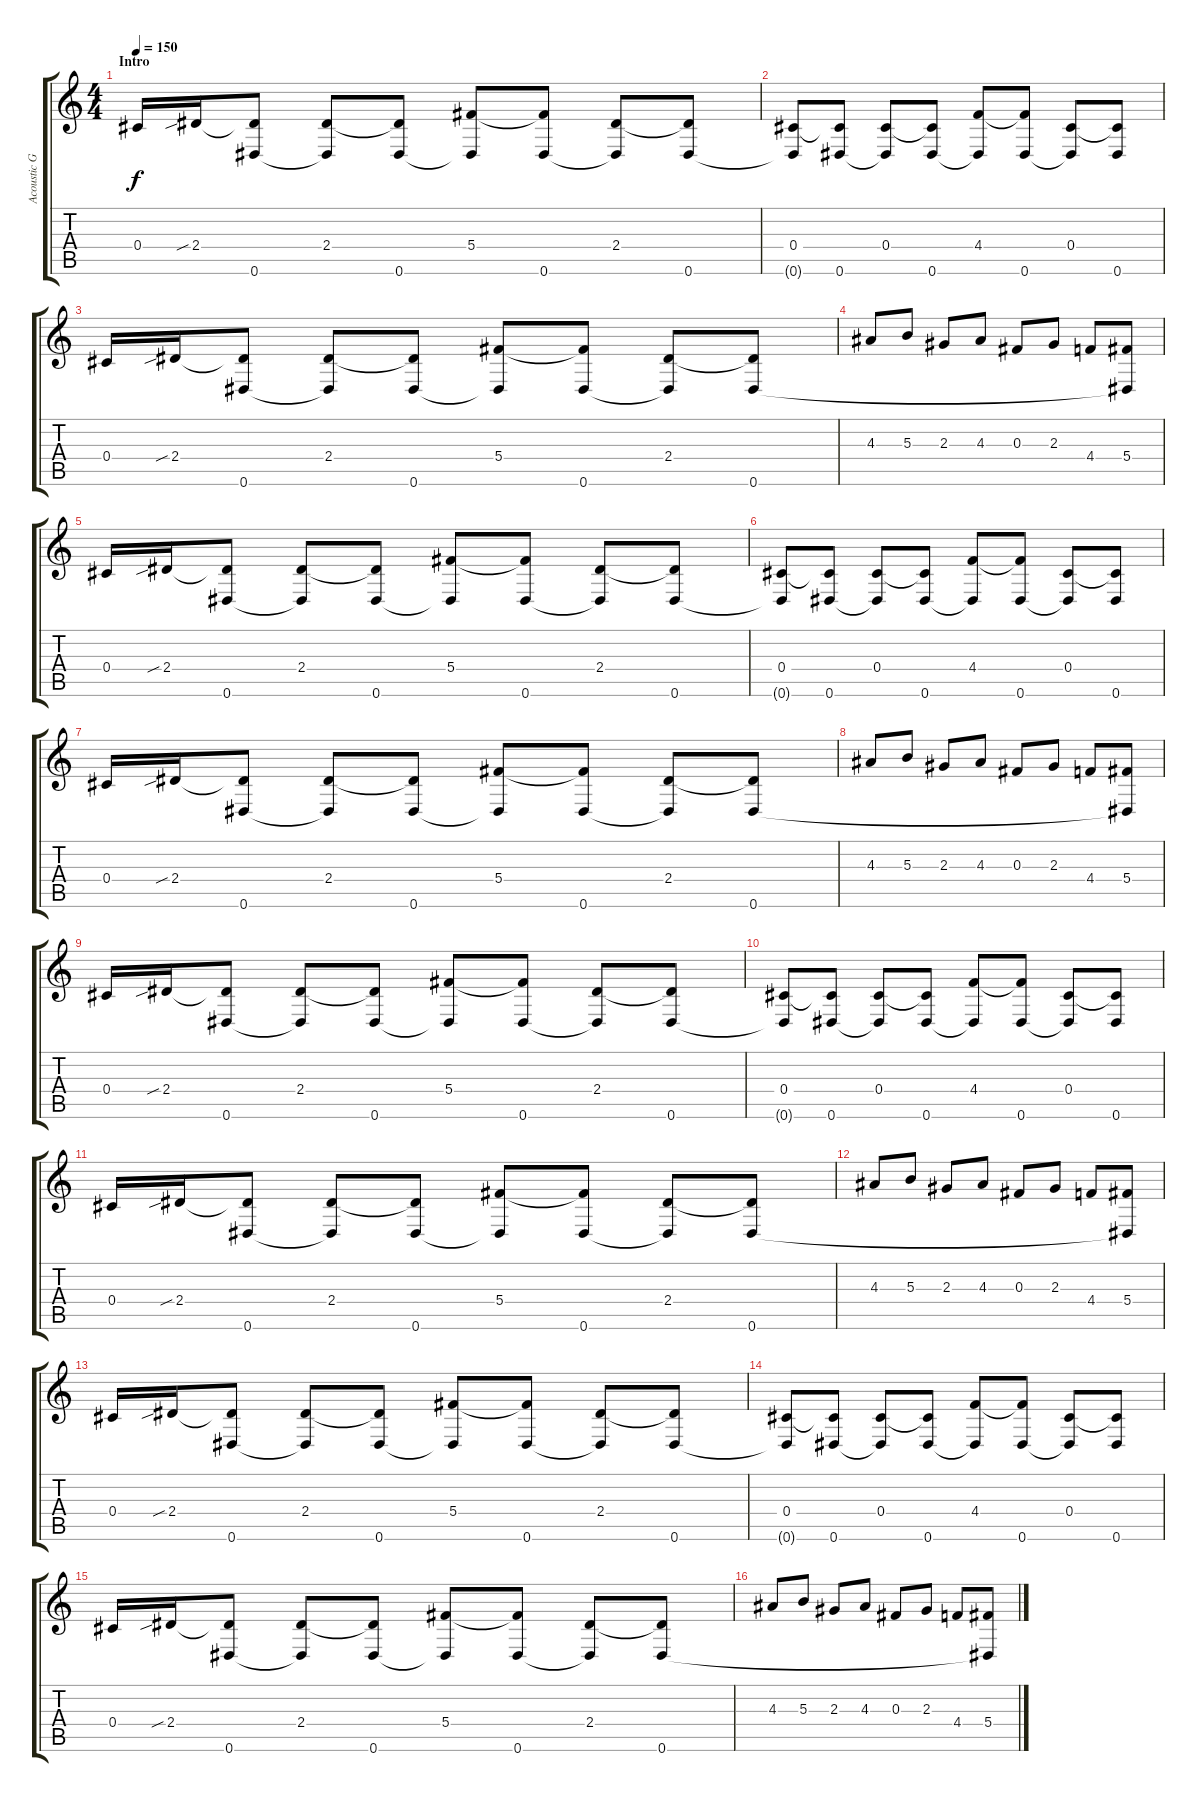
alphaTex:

\track ("Acoustic Guitar" "Acoustic G") {instrument acousticguitarsteel}
\staff {score tabs}
\tuning (Eb4 Bb3 Gb3 Db3 Ab2 Eb2) {hide}
\ts (4 4)
\section ("" "Intro")
\tempo 150
\clef g2
\ks c
0.4.16{dy f instrument acousticguitarsteel} 2.4{sib}.16 (2.4{t} 0.6).8 (2.4 0.6{t}).8 (2.4{t} 0.6).8 (5.4 0.6{t}).8 (5.4{t} 0.6).8 (2.4 0.6{t}).8 (2.4{t} 0.6).8 |
(0.4 0.6{t}).8 (0.4{t} 0.6).8 (0.4 0.6{t}).8 (0.4{t} 0.6).8 (4.4 0.6{t}).8 (4.4{t} 0.6).8 (0.4 0.6{t}).8 (0.4{t} 0.6).8 |
0.4.16 2.4{sib}.16 (2.4{t} 0.6).8 (2.4 0.6{t}).8 (2.4{t} 0.6).8 (5.4 0.6{t}).8 (5.4{t} 0.6).8 (2.4 0.6{t}).8 (2.4{t} 0.6).8 |
4.3.8 5.3.8 2.3.8 4.3.8 0.3.8 2.3.8 4.4.8 (5.4 0.6{t}).8 |
0.4.16 2.4{sib}.16 (2.4{t} 0.6).8 (2.4 0.6{t}).8 (2.4{t} 0.6).8 (5.4 0.6{t}).8 (5.4{t} 0.6).8 (2.4 0.6{t}).8 (2.4{t} 0.6).8 |
(0.4 0.6{t}).8 (0.4{t} 0.6).8 (0.4 0.6{t}).8 (0.4{t} 0.6).8 (4.4 0.6{t}).8 (4.4{t} 0.6).8 (0.4 0.6{t}).8 (0.4{t} 0.6).8 |
0.4.16 2.4{sib}.16 (2.4{t} 0.6).8 (2.4 0.6{t}).8 (2.4{t} 0.6).8 (5.4 0.6{t}).8 (5.4{t} 0.6).8 (2.4 0.6{t}).8 (2.4{t} 0.6).8 |
4.3.8 5.3.8 2.3.8 4.3.8 0.3.8 2.3.8 4.4.8 (5.4 0.6{t}).8 |
0.4.16 2.4{sib}.16 (2.4{t} 0.6).8 (2.4 0.6{t}).8 (2.4{t} 0.6).8 (5.4 0.6{t}).8 (5.4{t} 0.6).8 (2.4 0.6{t}).8 (2.4{t} 0.6).8 |
(0.4 0.6{t}).8 (0.4{t} 0.6).8 (0.4 0.6{t}).8 (0.4{t} 0.6).8 (4.4 0.6{t}).8 (4.4{t} 0.6).8 (0.4 0.6{t}).8 (0.4{t} 0.6).8 |
0.4.16 2.4{sib}.16 (2.4{t} 0.6).8 (2.4 0.6{t}).8 (2.4{t} 0.6).8 (5.4 0.6{t}).8 (5.4{t} 0.6).8 (2.4 0.6{t}).8 (2.4{t} 0.6).8 |
4.3.8 5.3.8 2.3.8 4.3.8 0.3.8 2.3.8 4.4.8 (5.4 0.6{t}).8 |
0.4.16 2.4{sib}.16 (2.4{t} 0.6).8 (2.4 0.6{t}).8 (2.4{t} 0.6).8 (5.4 0.6{t}).8 (5.4{t} 0.6).8 (2.4 0.6{t}).8 (2.4{t} 0.6).8 |
(0.4 0.6{t}).8 (0.4{t} 0.6).8 (0.4 0.6{t}).8 (0.4{t} 0.6).8 (4.4 0.6{t}).8 (4.4{t} 0.6).8 (0.4 0.6{t}).8 (0.4{t} 0.6).8 |
0.4.16 2.4{sib}.16 (2.4{t} 0.6).8 (2.4 0.6{t}).8 (2.4{t} 0.6).8 (5.4 0.6{t}).8 (5.4{t} 0.6).8 (2.4 0.6{t}).8 (2.4{t} 0.6).8 |
4.3.8 5.3.8 2.3.8 4.3.8 0.3.8 2.3.8 4.4.8 (5.4 0.6{t}).8
